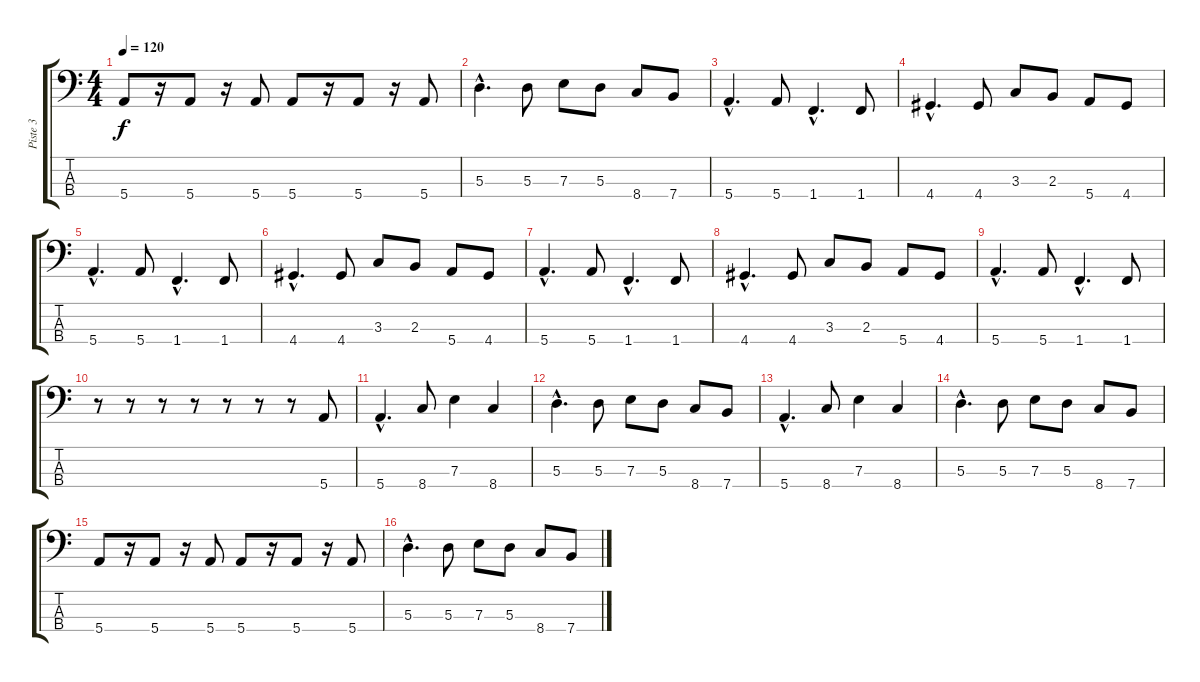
\track ("Piste 3" "Piste 3") {instrument electricbassfinger}
\staff {score tabs}
\tuning (G2 D2 A1 E1) {hide}
\ts (4 4)
\tempo 120
\clef f4
\ks c
5.4.8{dy f} r.16 5.4.8 r.16 5.4.8 5.4.8 r.16 5.4.8 r.16 5.4.8 |
5.3{hac}.4{d} 5.3.8 7.3.8 5.3.8 8.4.8 7.4.8 |
5.4{hac}.4{d} 5.4.8 1.4{hac}.4{d} 1.4.8 |
4.4{hac}.4{d} 4.4.8 3.3.8 2.3.8 5.4.8 4.4.8 |
5.4{hac}.4{d} 5.4.8 1.4{hac}.4{d} 1.4.8 |
4.4{hac}.4{d} 4.4.8 3.3.8 2.3.8 5.4.8 4.4.8 |
5.4{hac}.4{d} 5.4.8 1.4{hac}.4{d} 1.4.8 |
4.4{hac}.4{d} 4.4.8 3.3.8 2.3.8 5.4.8 4.4.8 |
5.4{hac}.4{d} 5.4.8 1.4{hac}.4{d} 1.4.8 |
r.8 r.8 r.8 r.8 r.8 r.8 r.8 5.4.8 |
5.4{hac}.4{d} 8.4.8 7.3.4 8.4.4 |
5.3{hac}.4{d} 5.3.8 7.3.8 5.3.8 8.4.8 7.4.8 |
5.4{hac}.4{d} 8.4.8 7.3.4 8.4.4 |
5.3{hac}.4{d} 5.3.8 7.3.8 5.3.8 8.4.8 7.4.8 |
5.4.8 r.16 5.4.8 r.16 5.4.8 5.4.8 r.16 5.4.8 r.16 5.4.8 |
5.3{hac}.4{d} 5.3.8 7.3.8 5.3.8 8.4.8 7.4.8
